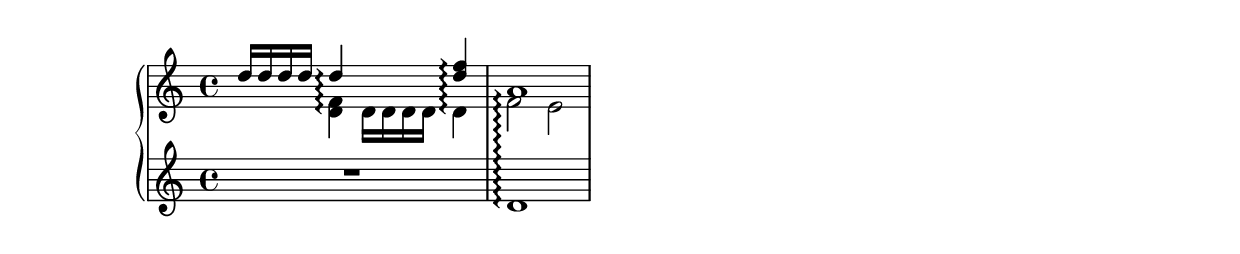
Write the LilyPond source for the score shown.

\version "2.13.12"

\header {
  texidoc = "Cross-staff or -voice arpeggios which include single
note heads as anchors do not collide with previous note heads or
prefatory material."
}
ddddd = { d'16 d'16 d'16 d'16 d'4\arpeggio }
sdf = { s4 <d' f'>4\arpeggio }
\score {
  \new PianoStaff <<
    \new Staff {
      \set PianoStaff.connectArpeggios = ##t
      << \transpose c c'{ \ddddd \sdf } \\ { \sdf \ddddd } >>
      << { a'1\arpeggio } \\ { f'2\arpeggio e' } >>
    }
    \new Staff {
      R1
      d'\arpeggio
    }
  >>
  \layout {
    line-width = 90\mm
  }
}
